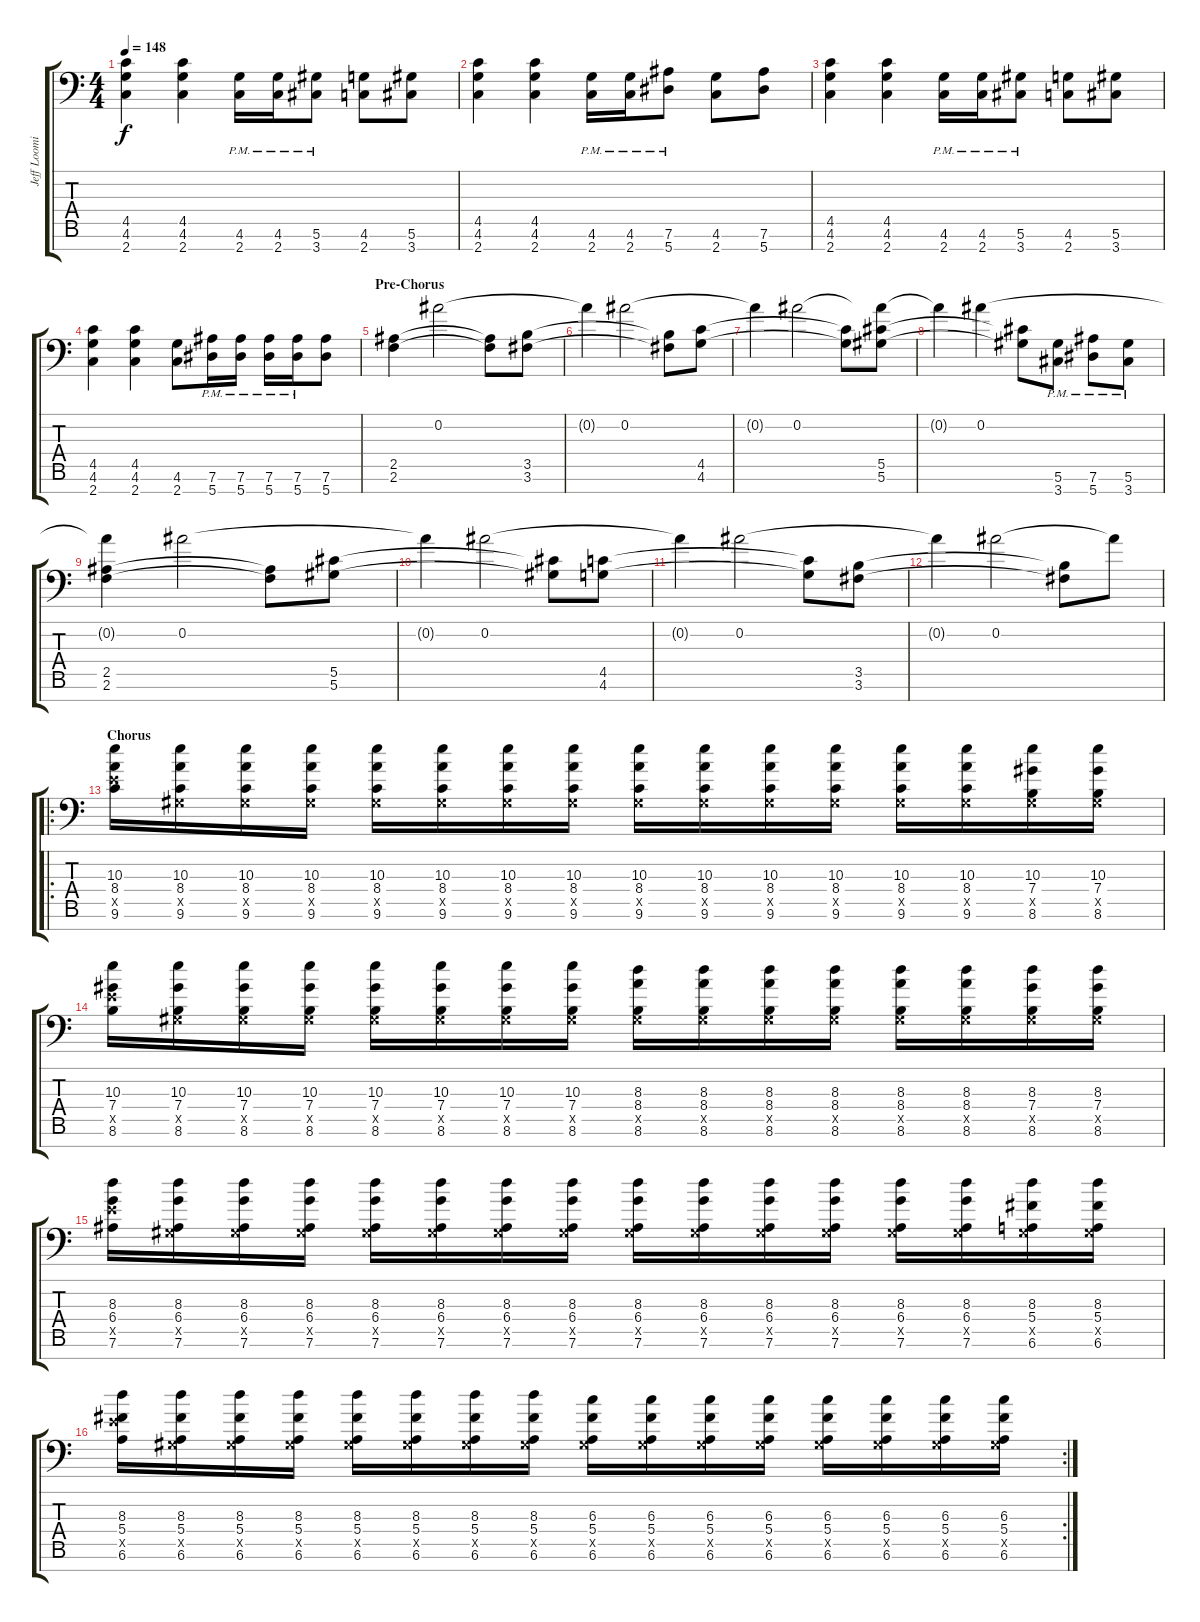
\track ("Jeff Loomis Rhythm" "Jeff Loomi") {instrument distortionguitar}
\staff {score tabs}
\tuning (Eb4 Bb3 Gb3 Db3 Ab2 Eb2 Bb1) {hide}
\ts (4 4)
\tempo 148
\clef f4
\ks c
(4.5 4.6 2.7).4{dy f} (4.5 4.6 2.7).4 (4.6{pm} 2.7{pm}).16 (4.6{pm} 2.7).16 (5.6{pm} 3.7{pm}).8 (4.6 2.7).8 (5.6 3.7).8 |
(4.5 4.6 2.7).4 (4.5 4.6 2.7).4 (4.6{pm} 2.7{pm}).16 (4.6{pm} 2.7{pm}).16 (7.6{pm} 5.7{pm}).8 (4.6 2.7).8 (7.6 5.7).8 |
(4.5 4.6 2.7).4 (4.5 4.6 2.7).4 (4.6{pm} 2.7{pm}).16 (4.6{pm} 2.7{pm}).16 (5.6{pm} 3.7{pm}).8 (4.6 2.7).8 (5.6 3.7).8 |
(4.5 4.6 2.7).4 (4.5 4.6 2.7).4 (4.6 2.7).8 (7.6{pm} 5.7{pm}).16 (7.6{pm} 5.7{pm}).16 (7.6{pm} 5.7{pm}).16 (7.6{pm} 5.7{pm}).16 (7.6 5.7).8 |
\section ("" "Pre-Chorus")
(2.5 2.6).4 0.2.2 (2.5{t} 2.6{t}).8 (3.5 3.6).8 |
0.2{t}.4 0.2.2 (3.5{t} 3.6{t}).8 (4.5 4.6).8 |
0.2{t}.4 0.2.2 (4.5{t} 4.6{t}).8 (0.2{t} 5.5 5.6).8 |
0.2{t}.4 0.2.4 (5.5{t} 5.6{t}).8 (5.6{pm} 3.7{pm}).8 (7.6{pm} 5.7{pm}).8 (5.6{pm} 3.7{pm}).8 |
(0.2{t} 2.5 2.6).4 0.2.2 (2.5{t} 2.6{t}).8 (5.5 5.6).8 |
0.2{t}.4 0.2.2 (5.5{t} 5.6{t}).8 (4.5 4.6).8 |
0.2{t}.4 0.2.2 (4.5{t} 4.6{t}).8 (3.5 3.6).8 |
0.2{t}.4 0.2.2 (3.5{t} 3.6{t}).8 0.2{t}.8 |
\ro
\section ("" "Chorus")
(10.3 8.4 8.5{x} 9.6).16 (10.3 8.4 0.5{x} 9.6).16 (10.3 8.4 0.5{x} 9.6).16 (10.3 8.4 0.5{x} 9.6).16 (10.3 8.4 0.5{x} 9.6).16 (10.3 8.4 0.5{x} 9.6).16 (10.3 8.4 0.5{x} 9.6).16 (10.3 8.4 0.5{x} 9.6).16 (10.3 8.4 0.5{x} 9.6).16 (10.3 8.4 0.5{x} 9.6).16 (10.3 8.4 0.5{x} 9.6).16 (10.3 8.4 0.5{x} 9.6).16 (10.3 8.4 0.5{x} 9.6).16 (10.3 8.4 0.5{x} 9.6).16 (10.3 7.4 0.5{x} 8.6).16 (10.3 7.4 0.5{x} 8.6).16 |
(10.3 7.4 8.5{x} 8.6).16 (10.3 7.4 0.5{x} 8.6).16 (10.3 7.4 0.5{x} 8.6).16 (10.3 7.4 0.5{x} 8.6).16 (10.3 7.4 0.5{x} 8.6).16 (10.3 7.4 0.5{x} 8.6).16 (10.3 7.4 0.5{x} 8.6).16 (10.3 7.4 0.5{x} 8.6).16 (8.3 8.4 0.5{x} 8.6).16 (8.3 8.4 0.5{x} 8.6).16 (8.3 8.4 0.5{x} 8.6).16 (8.3 8.4 0.5{x} 8.6).16 (8.3 8.4 0.5{x} 8.6).16 (8.3 8.4 0.5{x} 8.6).16 (8.3 7.4 0.5{x} 8.6).16 (8.3 7.4 0.5{x} 8.6).16 |
(8.3 6.4 8.5{x} 7.6).16 (8.3 6.4 0.5{x} 7.6).16 (8.3 6.4 0.5{x} 7.6).16 (8.3 6.4 0.5{x} 7.6).16 (8.3 6.4 0.5{x} 7.6).16 (8.3 6.4 0.5{x} 7.6).16 (8.3 6.4 0.5{x} 7.6).16 (8.3 6.4 0.5{x} 7.6).16 (8.3 6.4 0.5{x} 7.6).16 (8.3 6.4 0.5{x} 7.6).16 (8.3 6.4 0.5{x} 7.6).16 (8.3 6.4 0.5{x} 7.6).16 (8.3 6.4 0.5{x} 7.6).16 (8.3 6.4 0.5{x} 7.6).16 (8.3 5.4 0.5{x} 6.6).16 (8.3 5.4 0.5{x} 6.6).16 |
\rc 2
(8.3 5.4 8.5{x} 6.6).16 (8.3 5.4 0.5{x} 6.6).16 (8.3 5.4 0.5{x} 6.6).16 (8.3 5.4 0.5{x} 6.6).16 (8.3 5.4 0.5{x} 6.6).16 (8.3 5.4 0.5{x} 6.6).16 (8.3 5.4 0.5{x} 6.6).16 (8.3 5.4 0.5{x} 6.6).16 (6.3 5.4 0.5{x} 6.6).16 (6.3 5.4 0.5{x} 6.6).16 (6.3 5.4 0.5{x} 6.6).16 (6.3 5.4 0.5{x} 6.6).16 (6.3 5.4 0.5{x} 6.6).16 (6.3 5.4 0.5{x} 6.6).16 (6.3 5.4 0.5{x} 6.6).16 (6.3 5.4 0.5{x} 6.6).16
